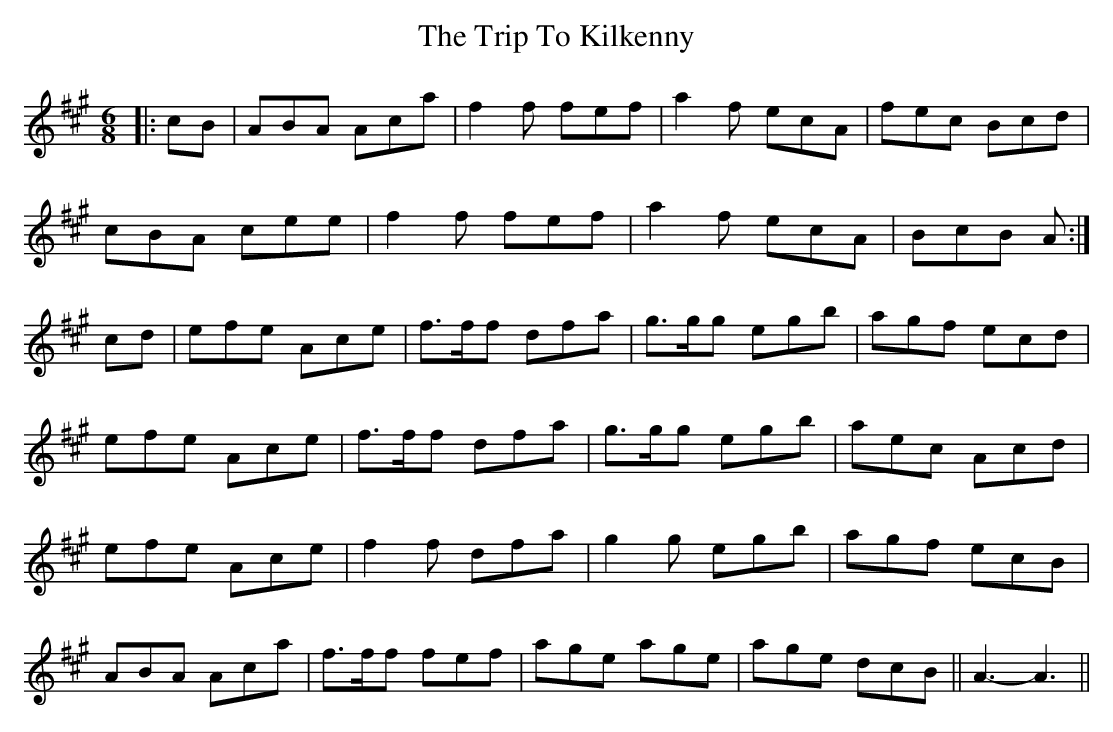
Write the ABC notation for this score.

X:1
T: The Trip To Kilkenny
M: 6/8
L: 1/8
K: Amaj
|:cB|ABA Aca|f2f fef|a2f ecA|fec Bcd|
cBA cee|f2f fef|a2f ecA|BcB A:|
cd|efe Ace|f>ff dfa|g>gg egb|agf ecd|
efe Ace|f>ff dfa|g>gg egb|aec Acd|
efe Ace|f2f dfa|g2g egb|agf ecB|
ABA Aca|f>ff fef|age age|age dcB||A3-A3||
